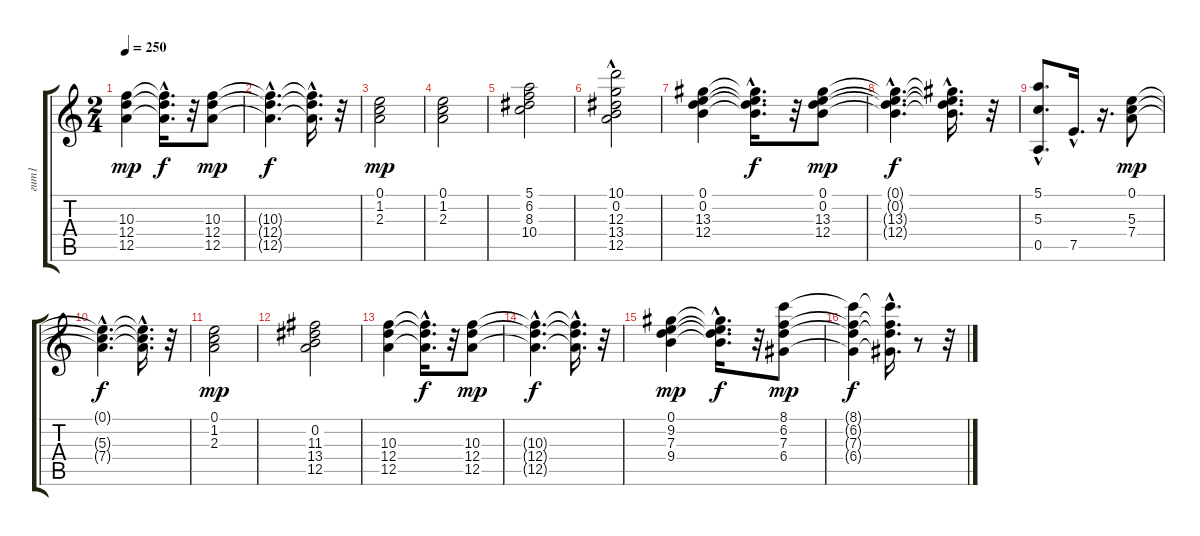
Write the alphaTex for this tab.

\track ("гит1" "гит1") {instrument acousticguitarsteel}
\staff {score tabs}
\tuning (E4 B3 G3 D3 A2 E2) {hide}
\ts (2 4)
\tempo 250
\clef g2
\ks c
(10.3 12.4 12.5).4{dy mp} (10.3{hac t} 12.4{hac t} 12.5{hac t}).16{d dy f} r.32 (10.3 12.4 12.5).8{dy mp} |
(10.3{hac t} 12.4{hac t} 12.5{hac t}).4{d dy f} (10.3{hac t} 12.4{hac t} 12.5{hac t}).16{d} r.32 |
(0.1 1.2 2.3).2{dy mp} |
(0.1 1.2 2.3).2 |
(5.1 6.2 8.3 10.4).2 |
(10.1{hac} 0.2{hac} 12.3{hac} 13.4{hac} 12.5).2 |
(0.1 0.2 13.3 12.4).4 (0.1{hac t} 0.2{hac t} 13.3{hac t} 12.4{hac t}).16{d dy f} r.32 (0.1 0.2 13.3 12.4).8{dy mp} |
(0.1{hac t} 0.2{hac t} 13.3{hac t} 12.4{hac t}).4{d dy f} (0.1{hac t} 0.2{hac t} 13.3{hac t} 12.4{hac t}).16{d} r.32 |
(5.1 5.3 0.5{hac}).8{d} 7.5{hac}.16{d} r.16{d} (0.1 5.3 7.4).8{dy mp} |
(0.1{hac t} 5.3{hac t} 7.4{hac t}).4{d dy f} (0.1{hac t} 5.3{hac t} 7.4{hac t}).16{d} r.32 |
(0.1 1.2 2.3).2{dy mp} |
(0.2 11.3 13.4 12.5).2 |
(10.3 12.4 12.5).4 (10.3{hac t} 12.4{hac t} 12.5{hac t}).16{d dy f} r.32 (10.3 12.4 12.5).8{dy mp} |
(10.3{hac t} 12.4{hac t} 12.5{hac t}).4{d dy f} (10.3{hac t} 12.4{hac t} 12.5{hac t}).16{d} r.32 |
(0.1 9.2 7.3 9.4).4{dy mp} (0.1{hac t} 9.2{hac t} 7.3{hac t} 9.4{hac t}).16{d dy f} r.32 (8.1 6.2 7.3 6.4).8{dy mp} |
(8.1{t} 6.2{t} 7.3{t} 6.4{t}).4{dy f} (8.1{hac t} 6.2{hac t} 7.3{hac t} 6.4{hac t}).16{d} r.8 r.32
